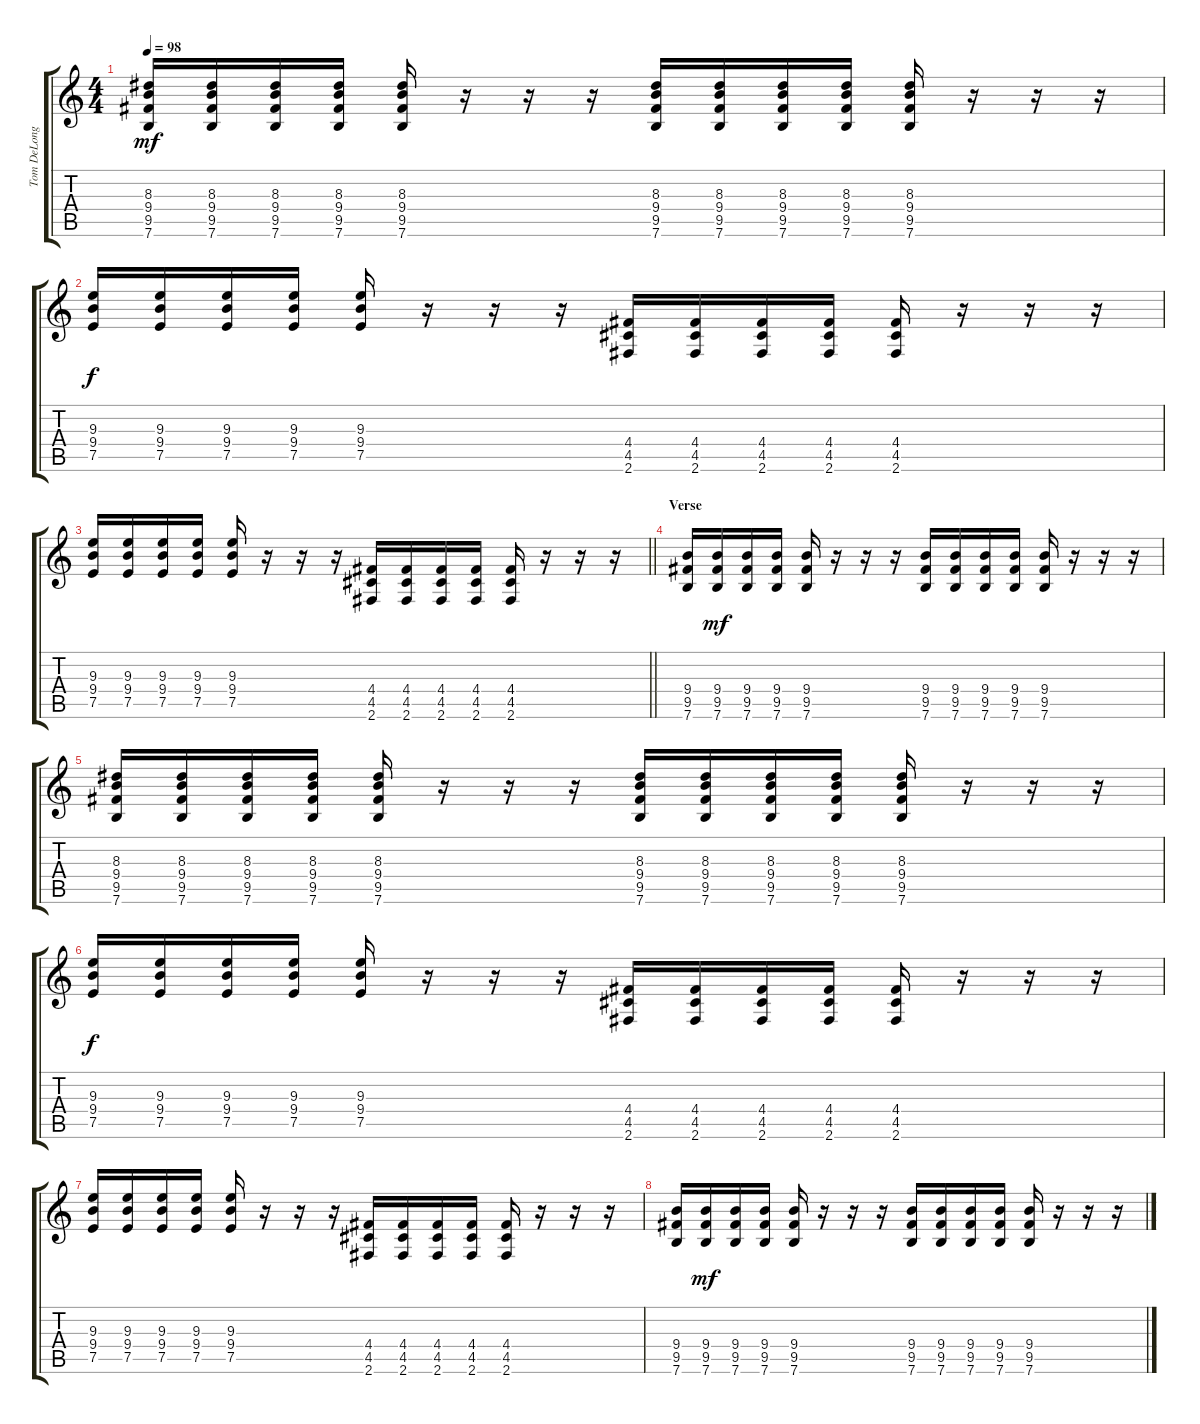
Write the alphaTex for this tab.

\track ("Tom DeLonge (Standard)" "Tom DeLong") {instrument distortionguitar}
\staff {score tabs}
\tuning (E4 B3 G3 D3 A2 E2) {hide}
\ts (4 4)
\tempo 98
\clef g2
\ks c
(8.3 9.4 9.5 7.6).16{dy mf volume 13} (8.3 9.4 9.5 7.6).16 (8.3 9.4 9.5 7.6).16 (8.3 9.4 9.5 7.6).16 (8.3 9.4 9.5 7.6).16 r.16 r.16 r.16 (8.3 9.4 9.5 7.6).16 (8.3 9.4 9.5 7.6).16 (8.3 9.4 9.5 7.6).16 (8.3 9.4 9.5 7.6).16 (8.3 9.4 9.5 7.6).16 r.16 r.16 r.16 |
(9.3 9.4 7.5).16{dy f} (9.3 9.4 7.5).16 (9.3 9.4 7.5).16 (9.3 9.4 7.5).16 (9.3 9.4 7.5).16 r.16 r.16 r.16 (4.4 4.5 2.6).16 (4.4 4.5 2.6).16 (4.4 4.5 2.6).16 (4.4 4.5 2.6).16 (4.4 4.5 2.6).16 r.16 r.16 r.16 |
\barLineRight lightlight
(9.3 9.4 7.5).16 (9.3 9.4 7.5).16 (9.3 9.4 7.5).16 (9.3 9.4 7.5).16 (9.3 9.4 7.5).16 r.16 r.16 r.16 (4.4 4.5 2.6).16 (4.4 4.5 2.6).16 (4.4 4.5 2.6).16 (4.4 4.5 2.6).16 (4.4 4.5 2.6).16 r.16 r.16 r.16 |
\section ("" "Verse")
(9.4 9.5 7.6).16{volume 13} (9.4 9.5 7.6).16{dy mf} (9.4 9.5 7.6).16 (9.4 9.5 7.6).16 (9.4 9.5 7.6).16 r.16 r.16 r.16 (9.4 9.5 7.6).16 (9.4 9.5 7.6).16 (9.4 9.5 7.6).16 (9.4 9.5 7.6).16 (9.4 9.5 7.6).16 r.16 r.16 r.16 |
(8.3 9.4 9.5 7.6).16{volume 13} (8.3 9.4 9.5 7.6).16 (8.3 9.4 9.5 7.6).16 (8.3 9.4 9.5 7.6).16 (8.3 9.4 9.5 7.6).16 r.16 r.16 r.16 (8.3 9.4 9.5 7.6).16 (8.3 9.4 9.5 7.6).16 (8.3 9.4 9.5 7.6).16 (8.3 9.4 9.5 7.6).16 (8.3 9.4 9.5 7.6).16 r.16 r.16 r.16 |
(9.3 9.4 7.5).16{dy f} (9.3 9.4 7.5).16 (9.3 9.4 7.5).16 (9.3 9.4 7.5).16 (9.3 9.4 7.5).16 r.16 r.16 r.16 (4.4 4.5 2.6).16 (4.4 4.5 2.6).16 (4.4 4.5 2.6).16 (4.4 4.5 2.6).16 (4.4 4.5 2.6).16 r.16 r.16 r.16 |
(9.3 9.4 7.5).16 (9.3 9.4 7.5).16 (9.3 9.4 7.5).16 (9.3 9.4 7.5).16 (9.3 9.4 7.5).16 r.16 r.16 r.16 (4.4 4.5 2.6).16 (4.4 4.5 2.6).16 (4.4 4.5 2.6).16 (4.4 4.5 2.6).16 (4.4 4.5 2.6).16 r.16 r.16 r.16 |
(9.4 9.5 7.6).16{volume 13} (9.4 9.5 7.6).16{dy mf} (9.4 9.5 7.6).16 (9.4 9.5 7.6).16 (9.4 9.5 7.6).16 r.16 r.16 r.16 (9.4 9.5 7.6).16 (9.4 9.5 7.6).16 (9.4 9.5 7.6).16 (9.4 9.5 7.6).16 (9.4 9.5 7.6).16 r.16 r.16 r.16
